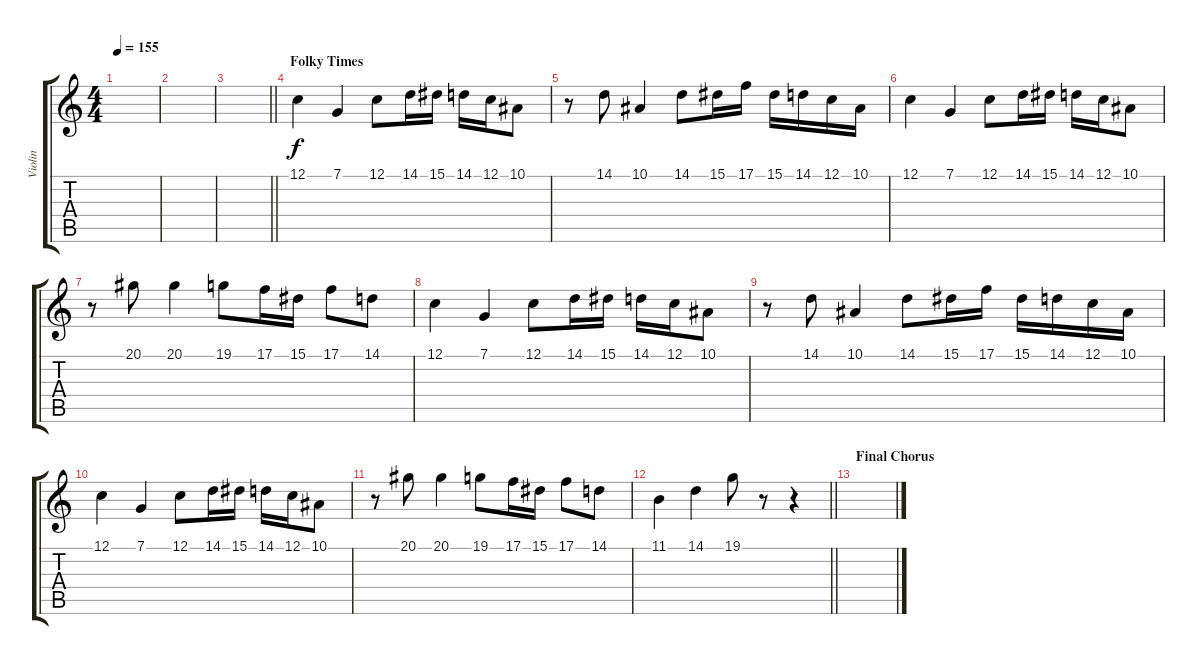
\track ("Violin" "Violin") {instrument violin}
\staff {score tabs}
\tuning (C4 G3 Eb3 Bb2 F2 C2) {hide}
\ts (4 4)
\tempo 155
\clef g2
\ks c
|
|
\barLineRight lightlight
|
\section ("" "Folky Times")
12.1.4 7.1.4 12.1.8 14.1.16 15.1.16 14.1.16 12.1.16 10.1.8 |
r.8 14.1.8 10.1.4 14.1.8 15.1.16 17.1.16 15.1.16 14.1.16 12.1.16 10.1.16 |
12.1.4 7.1.4 12.1.8 14.1.16 15.1.16 14.1.16 12.1.16 10.1.8 |
r.8 20.1.8 20.1.4 19.1.8 17.1.16 15.1.16 17.1.8 14.1.8 |
12.1.4 7.1.4 12.1.8 14.1.16 15.1.16 14.1.16 12.1.16 10.1.8 |
r.8 14.1.8 10.1.4 14.1.8 15.1.16 17.1.16 15.1.16 14.1.16 12.1.16 10.1.16 |
12.1.4 7.1.4 12.1.8 14.1.16 15.1.16 14.1.16 12.1.16 10.1.8 |
r.8 20.1.8 20.1.4 19.1.8 17.1.16 15.1.16 17.1.8 14.1.8 |
\barLineRight lightlight
11.1.4 14.1.4 19.1.8 r.8 r.4 |
\section ("" "Final Chorus")
